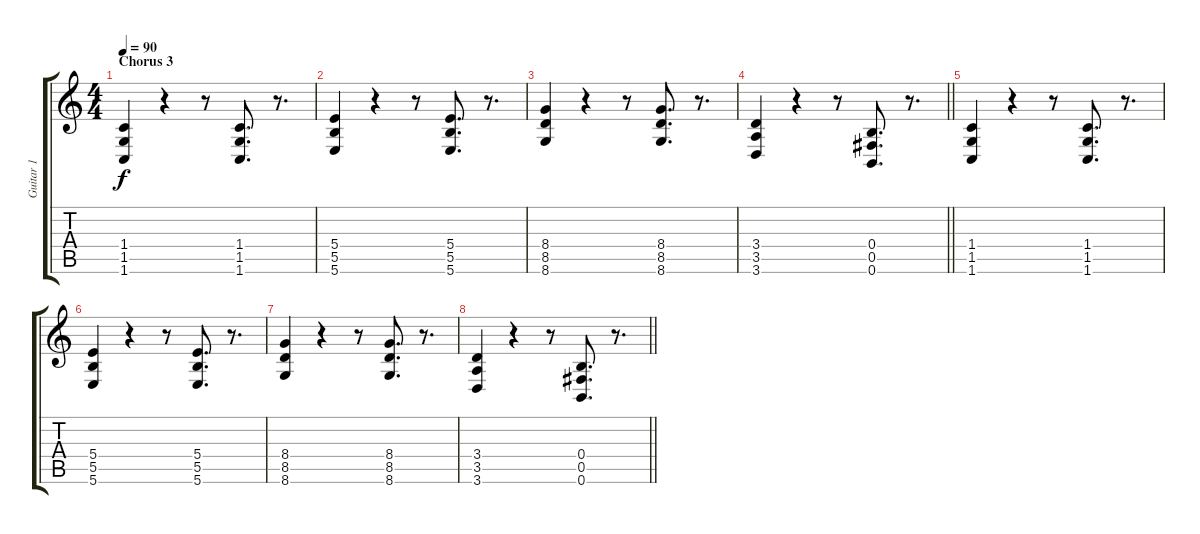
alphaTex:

\track ("Guitar 1" "Guitar 1") {instrument distortionguitar}
\staff {score tabs}
\tuning (Db4 Ab3 E3 B2 Gb2 B1) {hide}
\ts (4 4)
\section ("" "Chorus 3")
\tempo 90
\clef g2
\ks c
(1.4 1.5 1.6).4{dy f volume 16} r.4 r.8 (1.4 1.5 1.6).8{d} r.8{d} |
(5.4 5.5 5.6).4 r.4 r.8 (5.4 5.5 5.6).8{d} r.8{d} |
(8.4 8.5 8.6).4 r.4 r.8 (8.4 8.5 8.6).8{d} r.8{d} |
\barLineRight lightlight
(3.4 3.5 3.6).4 r.4 r.8 (0.4 0.5 0.6).8{d} r.8{d} |
(1.4 1.5 1.6).4{volume 16} r.4 r.8 (1.4 1.5 1.6).8{d} r.8{d} |
(5.4 5.5 5.6).4 r.4 r.8 (5.4 5.5 5.6).8{d} r.8{d} |
(8.4 8.5 8.6).4 r.4 r.8 (8.4 8.5 8.6).8{d} r.8{d} |
\barLineRight lightlight
(3.4 3.5 3.6).4 r.4 r.8 (0.4 0.5 0.6).8{d} r.8{d}
